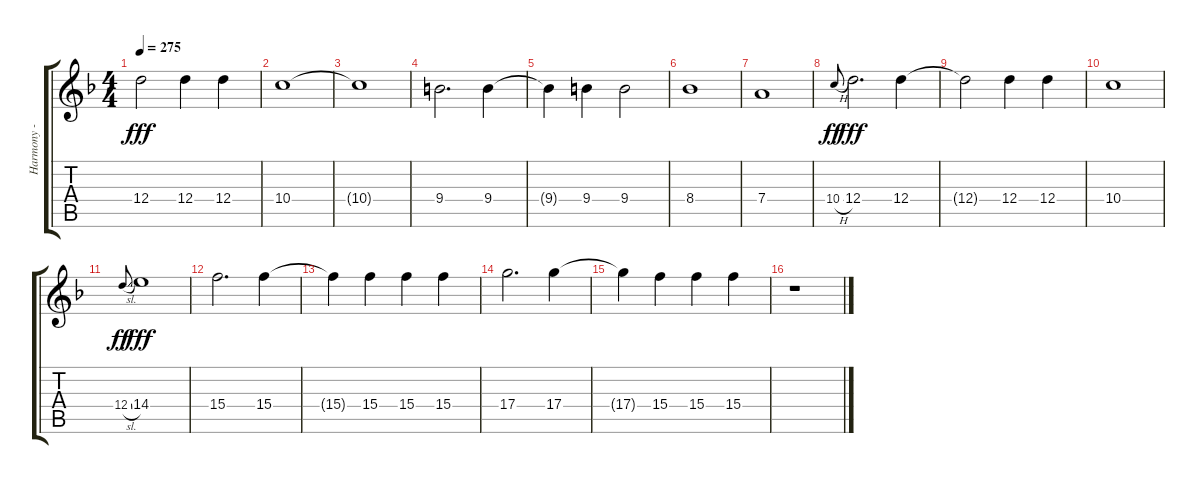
\track ("Harmony - left" "Harmony - ") {instrument distortionguitar}
\staff {score tabs}
\tuning (E4 B3 G3 D3 A2 D2) {hide}
\ts (4 4)
\tempo 275
\clef g2
\ks dminor
12.4{t}.2{dy fff} 12.4.4 12.4.4 |
10.4.1 |
10.4{t}.1 |
9.4.2{d} 9.4.4 |
9.4{t}.4 9.4.4 9.4.2 |
8.4.1 |
7.4.1 |
10.4{h}.8{gr onbeat dy ff} 12.4.2{d dy fff} 12.4.4 |
12.4{t}.2 12.4.4 12.4.4 |
10.4.1 |
12.4{sl}.8{gr onbeat dy ff} 14.4.1{dy fff} |
15.4.2{d} 15.4.4 |
15.4{t}.4 15.4.4 15.4.4 15.4.4 |
17.4.2{d} 17.4.4 |
17.4{t}.4 15.4.4 15.4.4 15.4.4 |
r.1
